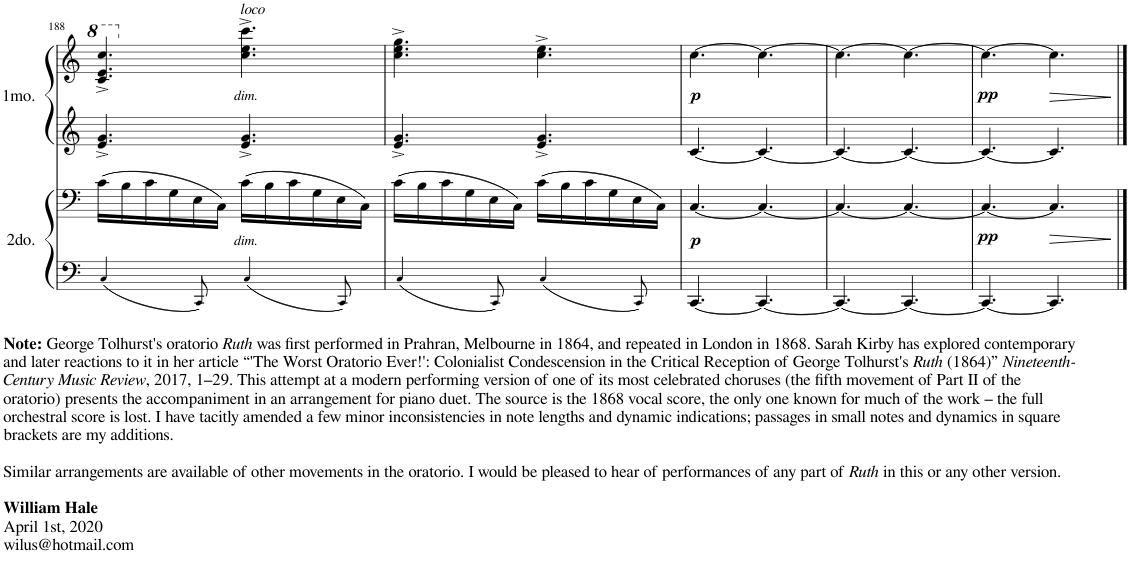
**kern	**kern	**dynam	**kern	**kern	**dynam
*part2	*part2	*part2	*part1	*part1	*part1
*staff4	*staff3	*staff3/4	*staff2	*staff1	*staff1/2
*I"Secundo	*	*	*I"Primo	*	*
!!LO:PB:g=z
*clefF4	*clefG2	*	*clefF4	*clefG2	*
*k[]	*k[]	*	*k[]	*k[]	*
*M6/8	*M6/8	*	*M6/8	*M6/8	*
=188	=188	=188	=188	=188	=188
!LO:TX:b:B:t=Note&colon;	!	!	!	!	!
!LO:TX:b:t=George Tolhurst's oratorio	!	!	!	!	!
!LO:TX:b:i:t=Ruth	!	!	!	!	!
!LO:TX:b:t=was first performed in Prahran, Melbourne in 1864, and repeated in London in 1868. Sarah Kirby has explored contemporary	!	!	!	!	!
!LO:TX:b:t=and later reactions to it in her article “'The Worst Oratorio Ever!'&colon; Colonialist Condescension in the Critical Reception of George Tolhurst's	!	!	!	!	!
!LO:TX:b:i:t=Ruth	!	!	!	!	!
!LO:TX:b:t=(1864)”	!	!	!	!	!
!LO:TX:b:i:t=Nineteenth-	!	!	!	!	!
!LO:TX:b:t=Century Music Review	!	!	!	!	!
!LO:TX:b:t=, 2017, 1–29. This attempt at a modern performing version of one of its most celebrated choruses (the fifth movement of Part II of the	!	!	!	!	!
!LO:TX:b:t=oratorio) presents the accompaniment in an arrangement for piano duet. The source is the 1868 vocal score, the only one known for much of the work – the full	!	!	!	!	!
!LO:TX:b:t=orchestral score is lost. I have tacitly amended a few minor inconsistencies in note lengths and dynamic indications; passages in small notes and dynamics in square	!	!	!	!	!
!LO:TX:b:t=brackets are my additions.	!	!	!	!	!
!LO:TX:b:t=Similar arrangements are available of other movements in the oratorio. I would be pleased to hear of performances of any part of	!	!	!	!	!
!LO:TX:b:i:t=Ruth	!	!	!	!	!
!LO:TX:b:t=in this or any other version.	!	!	!	!	!
!LO:TX:b:B:t=William Hale	!	!	!	!	!
!LO:TX:b:t=April 1st, 2020	!	!	!	!	!
!LO:TX:b:t=wilus@hotmail.com	!	!	!	!	!
4C!/	(16c\LL	.	4.e/^ 4.g/^	4.cc/^ 4.ee/^ 4.ccc/^	.
.	16B\	.	.	.	.
.	16c\	.	.	.	.
.	16G\	.	.	.	.
8CC!/	16E\	.	.	.	.
.	16C\JJ)	.	.	.	.
!	!	!	!	!LO:TX:a:i:t=loco	!
!	!	!LO:DY:b	!	!	!LO:DY:b
4C!/	(16c\LL	other-dynamics	4.e/^ 4.g/^	4.cc\^ 4.ee\^ 4.ccc\^	other-dynamics
.	16B\	.	.	.	.
.	16c\	.	.	.	.
.	16G\	.	.	.	.
8CC!/	16E\	.	.	.	.
.	16C\JJ)	.	.	.	.
=189	=189	=189	=189	=189	=189
4C!/	(16c\LL	.	4.e/^ 4.g/^	4.cc\^ 4.ee\^ 4.gg\^	.
.	16B\	.	.	.	.
.	16c\	.	.	.	.
.	16G\	.	.	.	.
8CC!/	16E\	.	.	.	.
.	16C\JJ)	.	.	.	.
4C!/	(16c\LL	.	4.e/^ 4.g/^	4.cc\^ 4.ee\^	.
.	16B\	.	.	.	.
.	16c\	.	.	.	.
.	16G\	.	.	.	.
8CC!/	16E\	.	.	.	.
.	16C\JJ)	.	.	.	.
=190	=190	=190	=190	=190	=190
!	!	!LO:DY:b	!	!	!LO:DY:b
[4.CC/	[4.C/	p	[4.c/	[4.cc\	p
4.CC/_	4.C/_	.	4.c/_	4.cc\_	.
=191	=191	=191	=191	=191	=191
4.CC/_	4.C/_	.	4.c/_	4.cc\_	.
4.CC/_	4.C/_	.	4.c/_	4.cc\_	.
=192	=192	=192	=192	=192	=192
!	!	!LO:DY:b	!	!	!LO:DY:b
4.CC/_	4.C/_	pp	4.c/_	4.cc\_	pp
!	!	!LO:HP:b	!	!	!LO:HP:b
4.CC/]	4.C/]	>	4.c/]	4.cc\]	>
.	.	]	.	.	]
==	==	==	==	==	==
*-	*-	*-	*-	*-	*-
